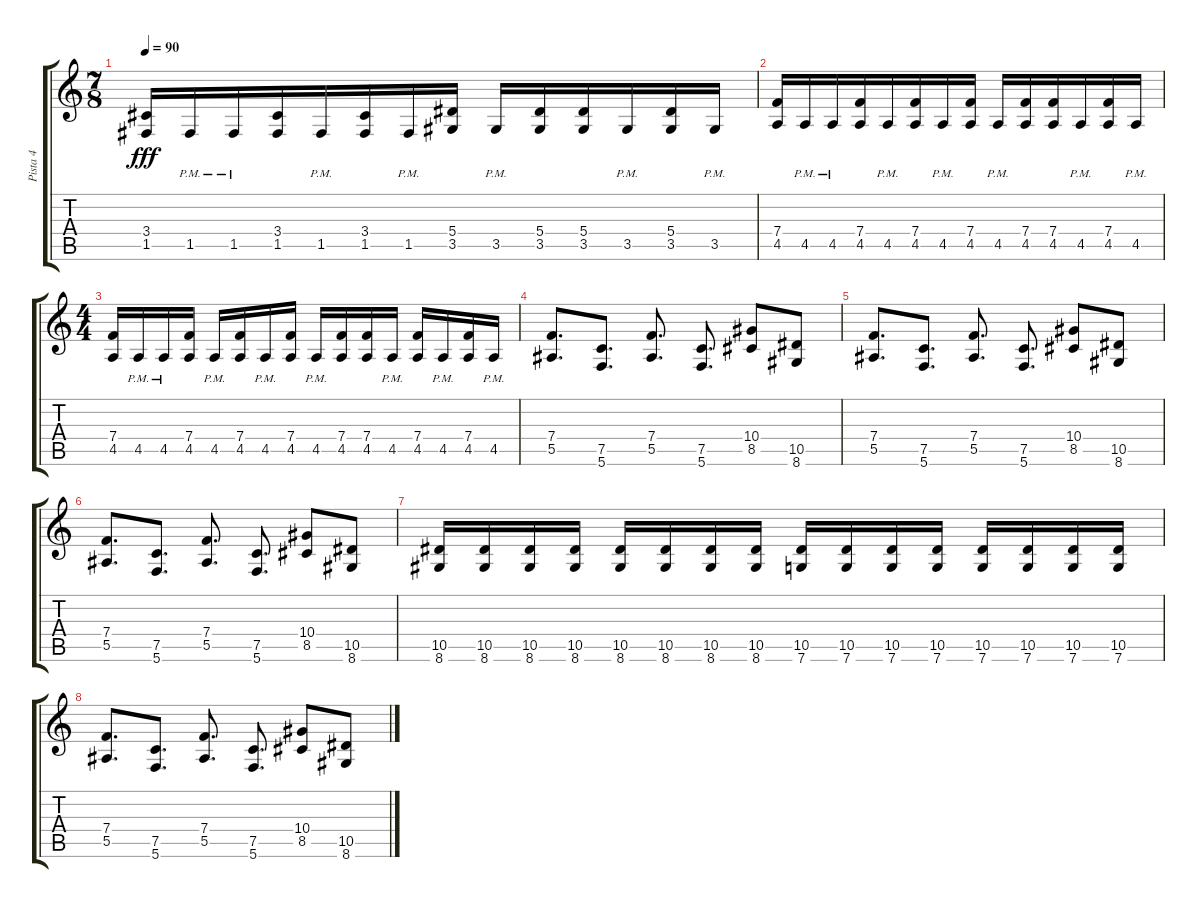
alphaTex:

\track ("Pista 4" "Pista 4") {instrument overdrivenguitar}
\staff {score tabs}
\tuning (C4 G3 Eb3 Bb2 F2 C2) {hide}
\ts (7 8)
\tempo 90
\clef g2
\ks c
(3.4 1.5).16{dy fff} 1.5{pm}.16 1.5{pm}.16 (3.4 1.5).16 1.5{pm}.16 (3.4 1.5).16 1.5{pm}.16 (5.4 3.5).16 3.5{pm}.16 (5.4 3.5).16 (5.4 3.5).16 3.5{pm}.16 (5.4 3.5).16 3.5{pm}.16 |
(7.4 4.5).16 4.5{pm}.16 4.5{pm}.16 (7.4 4.5).16 4.5{pm}.16 (7.4 4.5).16 4.5{pm}.16 (7.4 4.5).16 4.5{pm}.16 (7.4 4.5).16 (7.4 4.5).16 4.5{pm}.16 (7.4 4.5).16 4.5{pm}.16 |
\ts (4 4)
(7.4 4.5).16 4.5{pm}.16 4.5{pm}.16 (7.4 4.5).16 4.5{pm}.16 (7.4 4.5).16 4.5{pm}.16 (7.4 4.5).16 4.5{pm}.16 (7.4 4.5).16 (7.4 4.5).16 4.5{pm}.16 (7.4 4.5).16 4.5{pm}.16 (7.4 4.5).16 4.5{pm}.16 |
(7.4 5.5).8{d} (7.5 5.6).8{d} (7.4 5.5).8{d} (7.5 5.6).8{d} (10.4 8.5).8 (10.5 8.6).8 |
(7.4 5.5).8{d} (7.5 5.6).8{d} (7.4 5.5).8{d} (7.5 5.6).8{d} (10.4 8.5).8 (10.5 8.6).8 |
(7.4 5.5).8{d} (7.5 5.6).8{d} (7.4 5.5).8{d} (7.5 5.6).8{d} (10.4 8.5).8 (10.5 8.6).8 |
(10.5 8.6).16 (10.5 8.6).16 (10.5 8.6).16 (10.5 8.6).16 (10.5 8.6).16 (10.5 8.6).16 (10.5 8.6).16 (10.5 8.6).16 (10.5 7.6).16 (10.5 7.6).16 (10.5 7.6).16 (10.5 7.6).16 (10.5 7.6).16 (10.5 7.6).16 (10.5 7.6).16 (10.5 7.6).16 |
(7.4 5.5).8{d} (7.5 5.6).8{d} (7.4 5.5).8{d} (7.5 5.6).8{d} (10.4 8.5).8 (10.5 8.6).8
